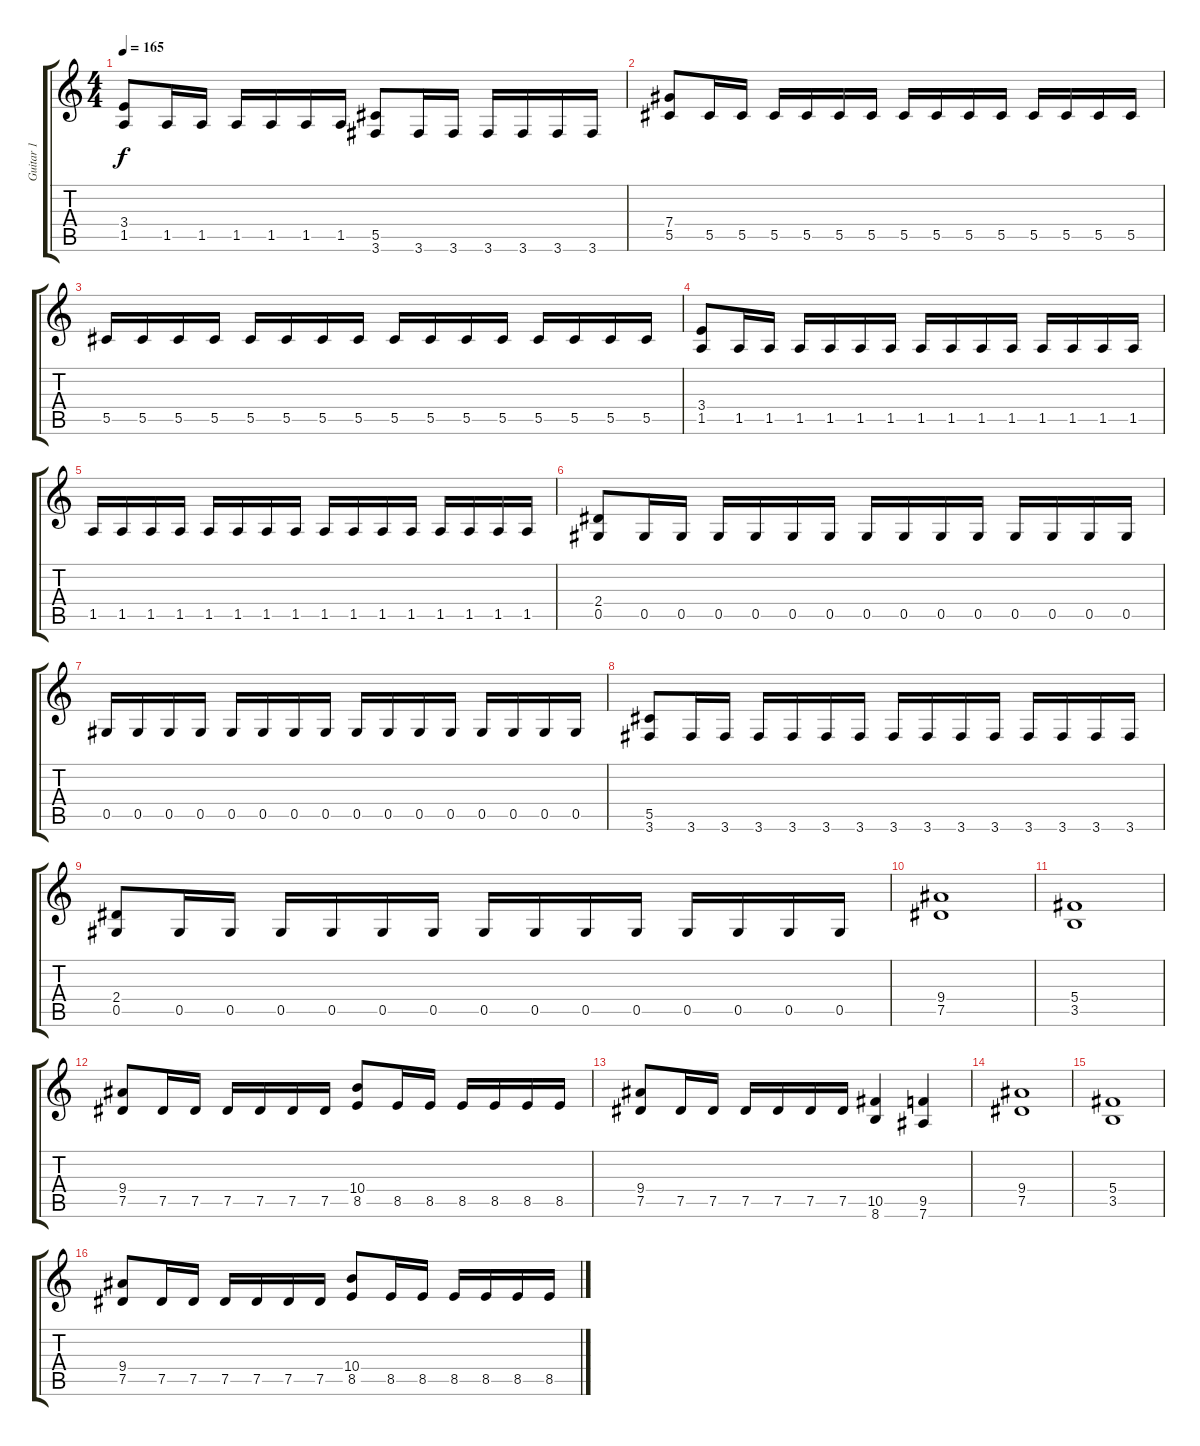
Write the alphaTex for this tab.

\track ("Guitar 1" "Guitar 1") {instrument distortionguitar}
\staff {score tabs}
\tuning (Eb4 Bb3 Gb3 Db3 Ab2 Eb2) {hide}
\ts (4 4)
\tempo 165
\clef g2
\ks c
(3.4 1.5).8{dy f} 1.5.16 1.5.16 1.5.16 1.5.16 1.5.16 1.5.16 (5.5 3.6).8 3.6.16 3.6.16 3.6.16 3.6.16 3.6.16 3.6.16 |
(7.4 5.5).8 5.5.16 5.5.16 5.5.16 5.5.16 5.5.16 5.5.16 5.5.16 5.5.16 5.5.16 5.5.16 5.5.16 5.5.16 5.5.16 5.5.16 |
5.5.16 5.5.16 5.5.16 5.5.16 5.5.16 5.5.16 5.5.16 5.5.16 5.5.16 5.5.16 5.5.16 5.5.16 5.5.16 5.5.16 5.5.16 5.5.16 |
(3.4 1.5).8 1.5.16 1.5.16 1.5.16 1.5.16 1.5.16 1.5.16 1.5.16 1.5.16 1.5.16 1.5.16 1.5.16 1.5.16 1.5.16 1.5.16 |
1.5.16 1.5.16 1.5.16 1.5.16 1.5.16 1.5.16 1.5.16 1.5.16 1.5.16 1.5.16 1.5.16 1.5.16 1.5.16 1.5.16 1.5.16 1.5.16 |
(2.4 0.5).8 0.5.16 0.5.16 0.5.16 0.5.16 0.5.16 0.5.16 0.5.16 0.5.16 0.5.16 0.5.16 0.5.16 0.5.16 0.5.16 0.5.16 |
0.5.16 0.5.16 0.5.16 0.5.16 0.5.16 0.5.16 0.5.16 0.5.16 0.5.16 0.5.16 0.5.16 0.5.16 0.5.16 0.5.16 0.5.16 0.5.16 |
(5.5 3.6).8 3.6.16 3.6.16 3.6.16 3.6.16 3.6.16 3.6.16 3.6.16 3.6.16 3.6.16 3.6.16 3.6.16 3.6.16 3.6.16 3.6.16 |
(2.4 0.5).8 0.5.16 0.5.16 0.5.16 0.5.16 0.5.16 0.5.16 0.5.16 0.5.16 0.5.16 0.5.16 0.5.16 0.5.16 0.5.16 0.5.16 |
(9.4 7.5).1 |
(5.4 3.5).1 |
(9.4 7.5).8 7.5.16 7.5.16 7.5.16 7.5.16 7.5.16 7.5.16 (10.4 8.5).8 8.5.16 8.5.16 8.5.16 8.5.16 8.5.16 8.5.16 |
(9.4 7.5).8 7.5.16 7.5.16 7.5.16 7.5.16 7.5.16 7.5.16 (10.5 8.6).4 (9.5 7.6).4 |
(9.4 7.5).1 |
(5.4 3.5).1 |
(9.4 7.5).8 7.5.16 7.5.16 7.5.16 7.5.16 7.5.16 7.5.16 (10.4 8.5).8 8.5.16 8.5.16 8.5.16 8.5.16 8.5.16 8.5.16
